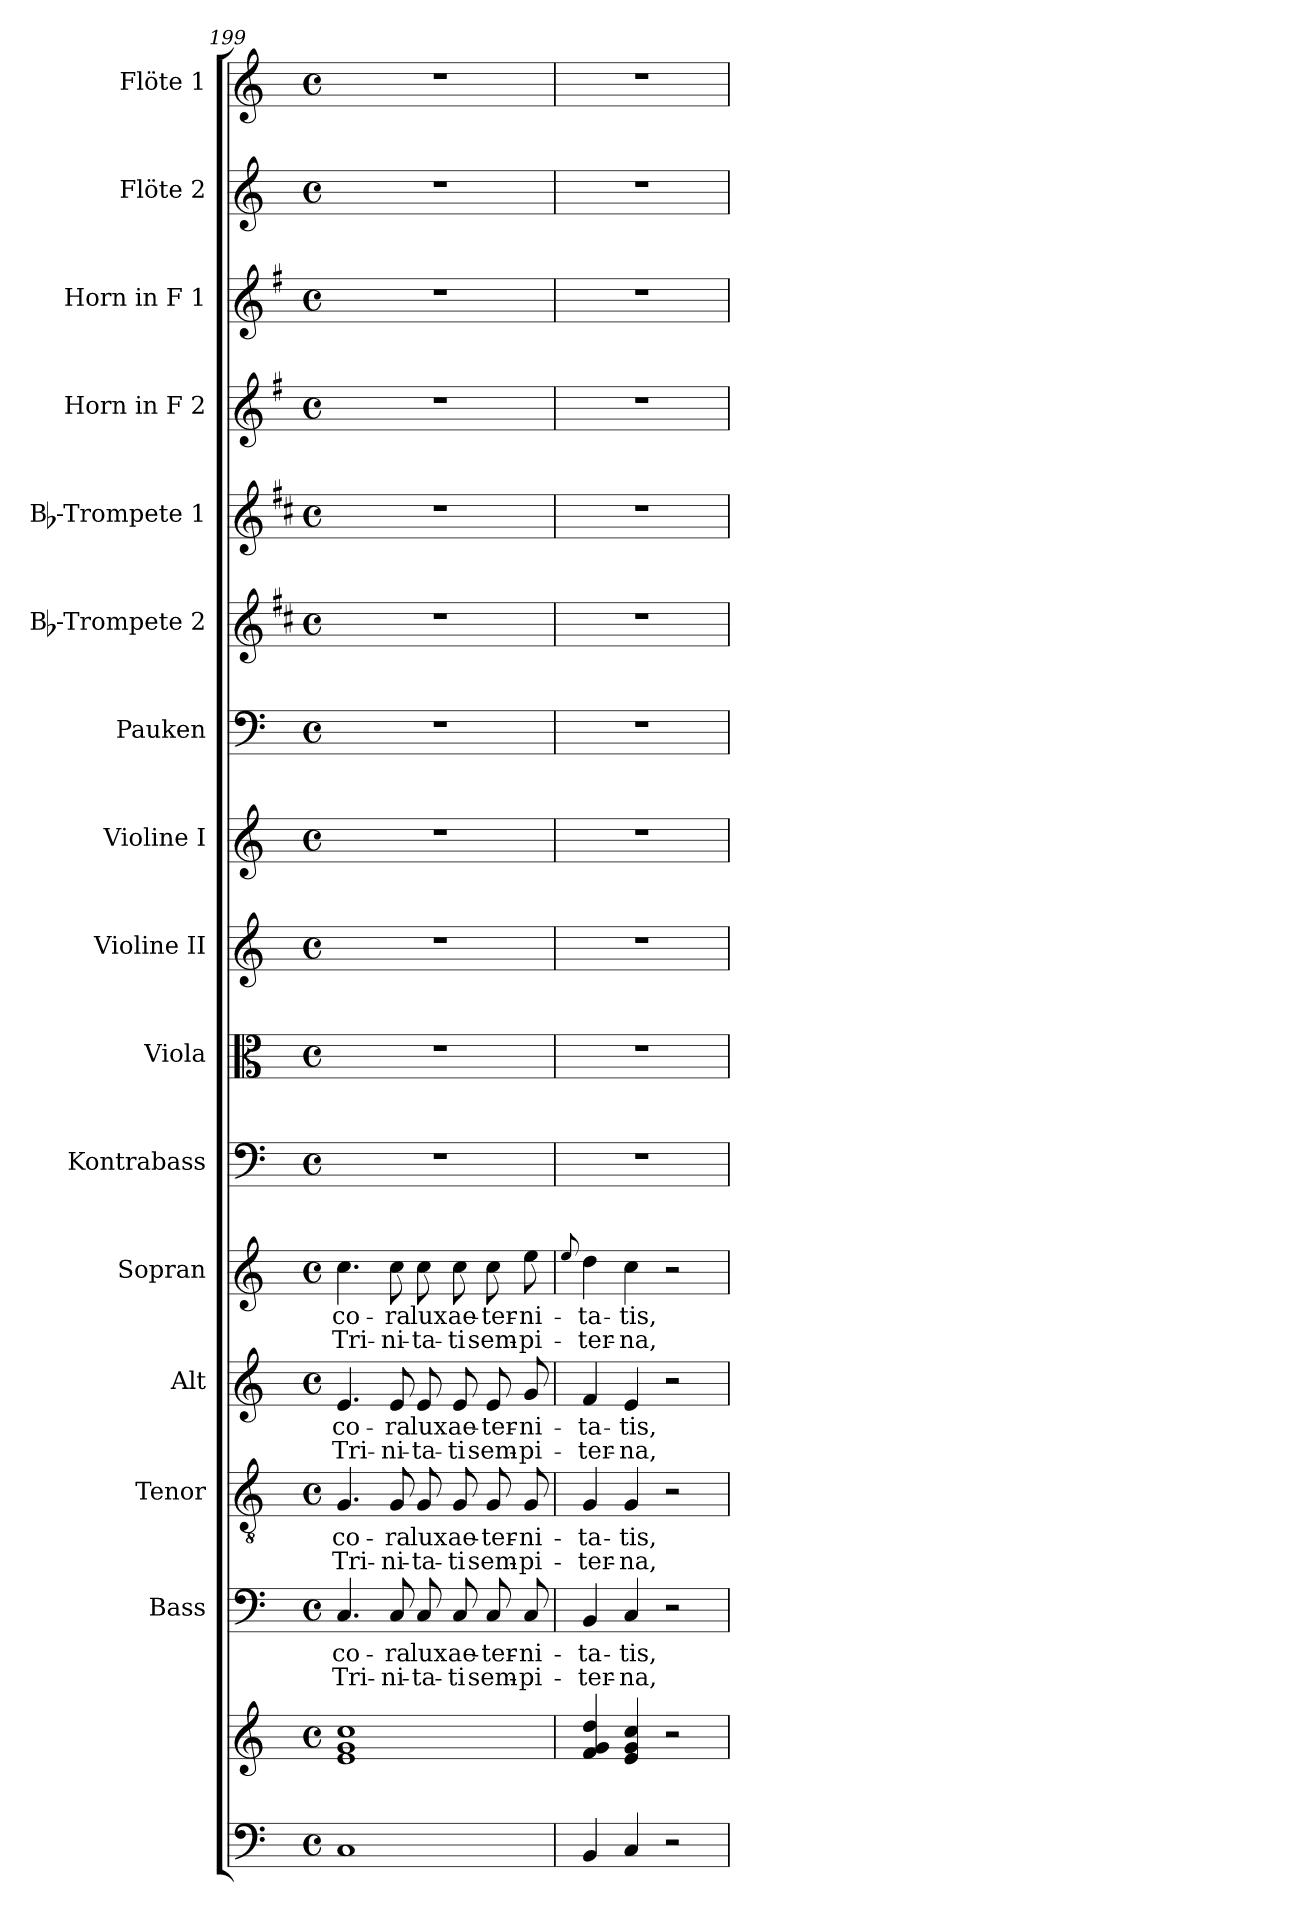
**kern	**kern	**kern	**text	**text	**kern	**text	**text	**kern	**text	**text	**kern	**text	**text	**kern	**kern	**kern	**kern	**kern	**kern	**kern	**kern	**kern	**kern	**kern
*part16	*part16	*part15	*part15	*part15	*part14	*part14	*part14	*part13	*part13	*part13	*part12	*part12	*part12	*part11	*part10	*part9	*part8	*part7	*part6	*part5	*part4	*part3	*part2	*part1
*staff17	*staff16	*staff15	*staff15	*staff15	*staff14	*staff14	*staff14	*staff13	*staff13	*staff13	*staff12	*staff12	*staff12	*staff11	*staff10	*staff9	*staff8	*staff7	*staff6	*staff5	*staff4	*staff3	*staff2	*staff1
*	*	*I"Bass	*	*	*I"Tenor	*	*	*I"Alt	*	*	*I"Sopran	*	*	*I"Kontrabass	*I"Viola	*I"Violine II	*I"Violine I	*I"Pauken	*I"Bb-Trompete 2	*I"Bb-Trompete 1	*I"Horn in F 2	*I"Horn in F 1	*I"Flöte 2	*I"Flöte 1
*	*	*I'B.	*	*	*I'T.	*	*	*I'A.	*	*	*I'S.	*	*	*I'Kb.	*I'Vla.	*I'Vl. II	*I'Vl. I	*I'Pk.	*I'Bb Trp. 2	*I'Bb Trp. 1	*	*	*I'Fl. 2	*I'Fl. 1
*clefF4	*clefG2	*clefF4	*	*	*clefGv2	*	*	*clefG2	*	*	*clefG2	*	*	*clefF4	*clefC3	*clefG2	*clefG2	*clefF4	*clefG2	*clefG2	*clefG2	*clefG2	*clefG2	*clefG2
*	*	*	*	*	*	*	*	*	*	*	*	*	*	*ITrd7c12	*	*	*	*	*ITrd1c2	*ITrd1c2	*ITrd4c7	*ITrd4c7	*	*
*k[]	*k[]	*k[]	*	*	*k[]	*	*	*k[]	*	*	*k[]	*	*	*k[]	*k[]	*k[]	*k[]	*k[]	*k[]	*k[]	*k[]	*k[]	*k[]	*k[]
*C:	*C:	*C:	*	*	*C:	*	*	*C:	*	*	*C:	*	*	*C:	*C:	*C:	*C:	*C:	*C:	*C:	*C:	*C:	*C:	*C:
*M4/4	*M4/4	*M4/4	*	*	*M4/4	*	*	*M4/4	*	*	*M4/4	*	*	*M4/4	*M4/4	*M4/4	*M4/4	*M4/4	*M4/4	*M4/4	*M4/4	*M4/4	*M4/4	*M4/4
*met(c)	*met(c)	*met(c)	*	*	*met(c)	*	*	*met(c)	*	*	*met(c)	*	*	*met(c)	*met(c)	*met(c)	*met(c)	*met(c)	*met(c)	*met(c)	*met(c)	*met(c)	*met(c)	*met(c)
=199	=199	=199	=199	=199	=199	=199	=199	=199	=199	=199	=199	=199	=199	=199	=199	=199	=199	=199	=199	=199	=199	=199	=199	=199
!	!	!	!LO:LY:b	!LO:LY:b	!	!LO:LY:b	!LO:LY:b	!	!LO:LY:b	!LO:LY:b	!	!LO:LY:b	!LO:LY:b	!	!	!	!	!	!	!	!	!	!	!
1C	1e 1g 1cc	4.C/	-co-	Tri-	4.G/	-co-	Tri-	4.e/	-co-	Tri-	4.cc\	-co-	Tri-	1r	1r	1r	1r	1r	1r	1r	1r	1r	1r	1r
!	!	!	!LO:LY:b	!LO:LY:b	!	!LO:LY:b	!LO:LY:b	!	!LO:LY:b	!LO:LY:b	!	!LO:LY:b	!LO:LY:b	!	!	!	!	!	!	!	!	!	!	!
.	.	8C/	-ra	-ni-	8G/	-ra	-ni-	8e/	-ra	-ni-	8cc\	-ra	-ni-	.	.	.	.	.	.	.	.	.	.	.
!	!	!	!LO:LY:b	!LO:LY:b	!	!LO:LY:b	!LO:LY:b	!	!LO:LY:b	!LO:LY:b	!	!LO:LY:b	!LO:LY:b	!	!	!	!	!	!	!	!	!	!	!
.	.	8C/	lux	-ta-	8G/	lux	-ta-	8e/	lux	-ta-	8cc\	lux	-ta-	.	.	.	.	.	.	.	.	.	.	.
!	!	!	!LO:LY:b	!LO:LY:b	!	!LO:LY:b	!LO:LY:b	!	!LO:LY:b	!LO:LY:b	!	!LO:LY:b	!LO:LY:b	!	!	!	!	!	!	!	!	!	!	!
.	.	8C/	ae-	-ti	8G/	ae-	-ti	8e/	ae-	-ti	8cc\	ae-	-ti	.	.	.	.	.	.	.	.	.	.	.
!	!	!	!LO:LY:b	!LO:LY:b	!	!LO:LY:b	!LO:LY:b	!	!LO:LY:b	!LO:LY:b	!	!LO:LY:b	!LO:LY:b	!	!	!	!	!	!	!	!	!	!	!
.	.	8C/	-ter-	sem-	8G/	-ter-	sem-	8e/	-ter-	sem-	8cc\	-ter-	sem-	.	.	.	.	.	.	.	.	.	.	.
!	!	!	!LO:LY:b	!LO:LY:b	!	!LO:LY:b	!LO:LY:b	!	!LO:LY:b	!LO:LY:b	!	!LO:LY:b	!LO:LY:b	!	!	!	!	!	!	!	!	!	!	!
.	.	8C/	-ni-	-pi-	8G/	-ni-	-pi-	8g/	-ni-	-pi-	8ee\	-ni-	-pi-	.	.	.	.	.	.	.	.	.	.	.
=200	=200	=200	=200	=200	=200	=200	=200	=200	=200	=200	=200	=200	=200	=200	=200	=200	=200	=200	=200	=200	=200	=200	=200	=200
.	.	.	.	.	.	.	.	.	.	.	8qqee/	.	.	.	.	.	.	.	.	.	.	.	.	.
!	!	!	!LO:LY:b	!LO:LY:b	!	!LO:LY:b	!LO:LY:b	!	!LO:LY:b	!LO:LY:b	!	!LO:LY:b	!LO:LY:b	!	!	!	!	!	!	!	!	!	!	!
4BB/	4f/ 4g/ 4dd/	4BB/	-ta-	-ter-	4G/	-ta-	-ter-	4f/	-ta-	-ter-	4dd\	-ta-	-ter-	1r	1r	1r	1r	1r	1r	1r	1r	1r	1r	1r
!	!	!	!LO:LY:b	!LO:LY:b	!	!LO:LY:b	!LO:LY:b	!	!LO:LY:b	!LO:LY:b	!	!LO:LY:b	!LO:LY:b	!	!	!	!	!	!	!	!	!	!	!
4C/	4e/ 4g/ 4cc/	4C/	-tis,	-na,	4G/	-tis,	-na,	4e/	-tis,	-na,	4cc\	-tis,	-na,	.	.	.	.	.	.	.	.	.	.	.
2r	2r	2r	.	.	2r	.	.	2r	.	.	2r	.	.	.	.	.	.	.	.	.	.	.	.	.
=	=	=	=	=	=	=	=	=	=	=	=	=	=	=	=	=	=	=	=	=	=	=	=	=
*-	*-	*-	*-	*-	*-	*-	*-	*-	*-	*-	*-	*-	*-	*-	*-	*-	*-	*-	*-	*-	*-	*-	*-	*-
